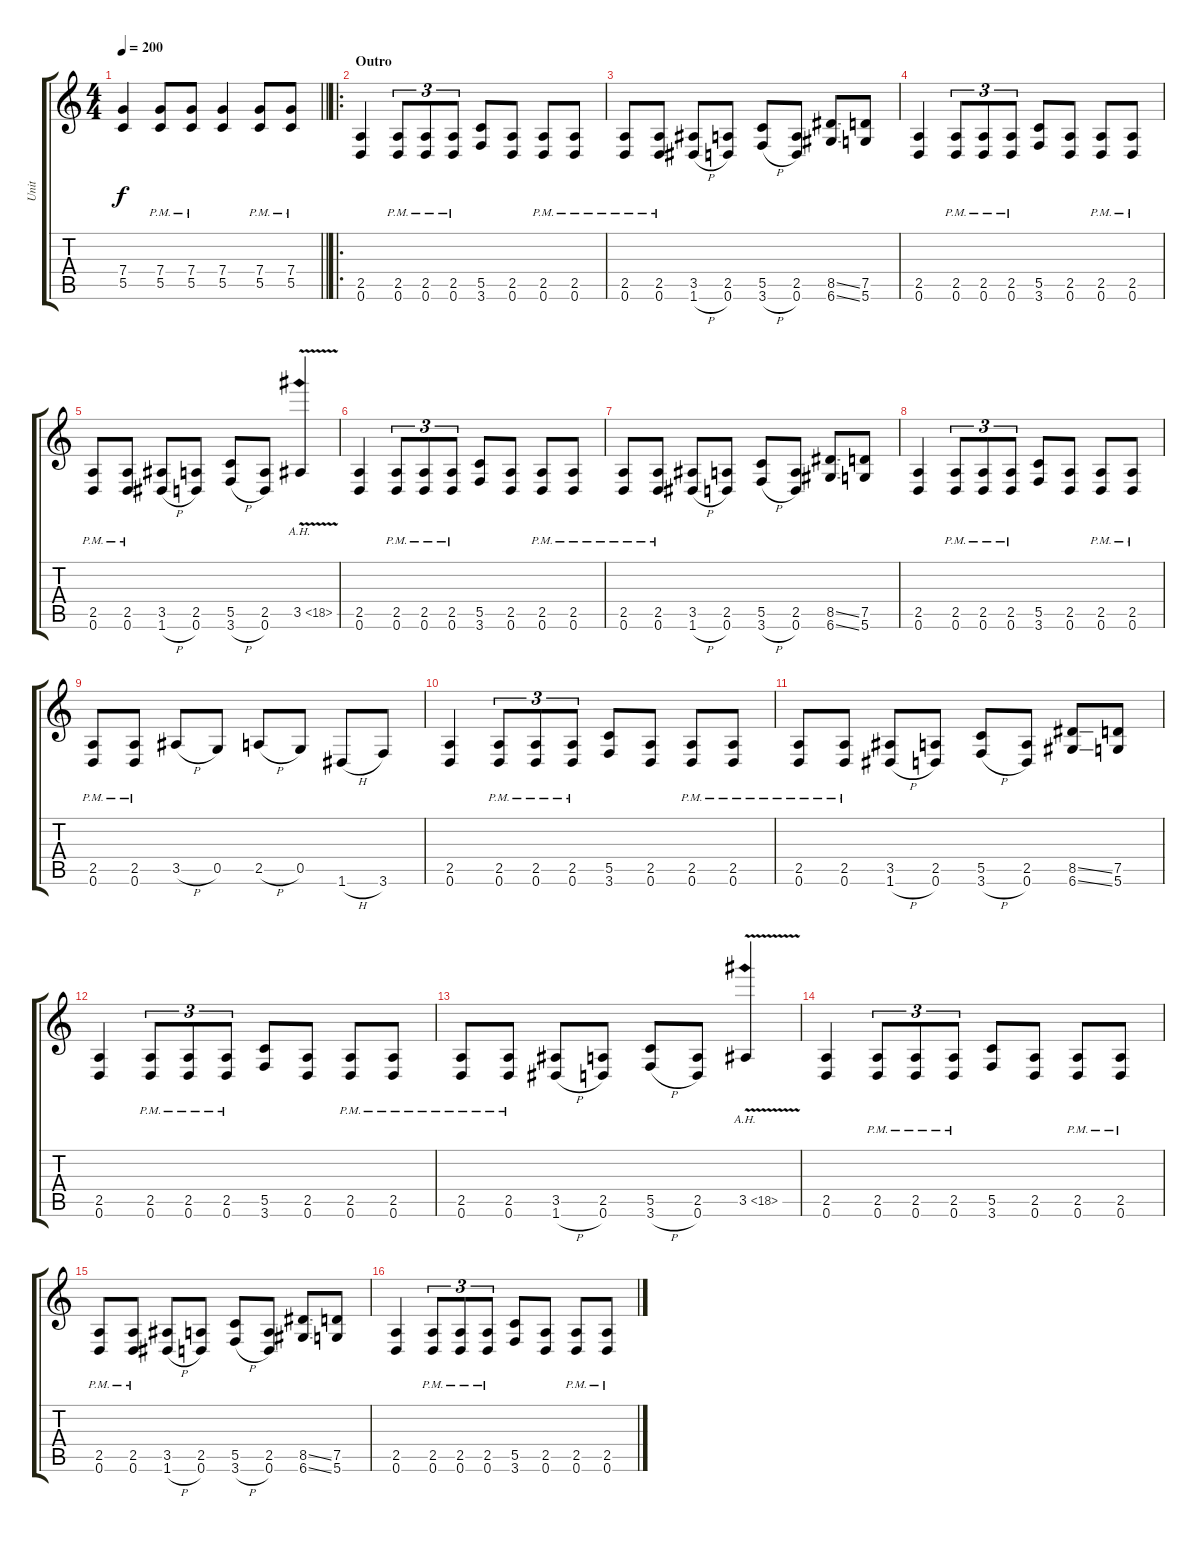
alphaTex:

\track ("Unit" "Unit") {instrument overdrivenguitar}
\staff {score tabs}
\tuning (D4 A3 F3 C3 G2 D2) {hide}
\ts (4 4)
\tempo 200
\clef g2
\barLineRight lightlight
\ks c
(7.4 5.5).4{dy f} (7.4{pm} 5.5{pm}).8 (7.4{pm} 5.5{pm}).8 (7.4 5.5).4 (7.4{pm} 5.5{pm}).8 (7.4{pm} 5.5{pm}).8 |
\ro
\section ("" "Outro")
(2.5 0.6).4 (2.5{pm} 0.6{pm}).8{tu (3 2)} (2.5{pm} 0.6{pm}).8{tu (3 2)} (2.5{pm} 0.6{pm}).8{tu (3 2)} (5.5 3.6).8 (2.5 0.6).8 (2.5{pm} 0.6{pm}).8 (2.5{pm} 0.6{pm}).8 |
(2.5{pm} 0.6{pm}).8 (2.5{pm} 0.6{pm}).8 (3.5 1.6{h}).8 (2.5 0.6).8 (5.5 3.6{h}).8 (2.5 0.6).8 (8.5{ss} 6.6{ss}).8 (7.5 5.6).8 |
(2.5 0.6).4 (2.5{pm} 0.6{pm}).8{tu (3 2)} (2.5{pm} 0.6{pm}).8{tu (3 2)} (2.5{pm} 0.6{pm}).8{tu (3 2)} (5.5 3.6).8 (2.5 0.6).8 (2.5{pm} 0.6{pm}).8 (2.5{pm} 0.6{pm}).8 |
(2.5{pm} 0.6{pm}).8 (2.5{pm} 0.6{pm}).8 (3.5 1.6{h}).8 (2.5 0.6).8 (5.5 3.6{h}).8 (2.5 0.6).8 3.5{ah 15 v}.4 |
(2.5 0.6).4 (2.5{pm} 0.6{pm}).8{tu (3 2)} (2.5{pm} 0.6{pm}).8{tu (3 2)} (2.5{pm} 0.6{pm}).8{tu (3 2)} (5.5 3.6).8 (2.5 0.6).8 (2.5{pm} 0.6{pm}).8 (2.5{pm} 0.6{pm}).8 |
(2.5{pm} 0.6{pm}).8 (2.5{pm} 0.6{pm}).8 (3.5 1.6{h}).8 (2.5 0.6).8 (5.5 3.6{h}).8 (2.5 0.6).8 (8.5{ss} 6.6{ss}).8 (7.5 5.6).8 |
(2.5 0.6).4 (2.5{pm} 0.6{pm}).8{tu (3 2)} (2.5{pm} 0.6{pm}).8{tu (3 2)} (2.5{pm} 0.6{pm}).8{tu (3 2)} (5.5 3.6).8 (2.5 0.6).8 (2.5{pm} 0.6{pm}).8 (2.5{pm} 0.6{pm}).8 |
(2.5{pm} 0.6{pm}).8 (2.5{pm} 0.6{pm}).8 3.5{h}.8 0.5.8 2.5{h}.8 0.5.8 1.6{h}.8 3.6.8 |
(2.5 0.6).4 (2.5{pm} 0.6{pm}).8{tu (3 2)} (2.5{pm} 0.6{pm}).8{tu (3 2)} (2.5{pm} 0.6{pm}).8{tu (3 2)} (5.5 3.6).8 (2.5 0.6).8 (2.5{pm} 0.6{pm}).8 (2.5{pm} 0.6{pm}).8 |
(2.5{pm} 0.6{pm}).8 (2.5{pm} 0.6{pm}).8 (3.5 1.6{h}).8 (2.5 0.6).8 (5.5 3.6{h}).8 (2.5 0.6).8 (8.5{ss} 6.6{ss}).8 (7.5 5.6).8 |
(2.5 0.6).4 (2.5{pm} 0.6{pm}).8{tu (3 2)} (2.5{pm} 0.6{pm}).8{tu (3 2)} (2.5{pm} 0.6{pm}).8{tu (3 2)} (5.5 3.6).8 (2.5 0.6).8 (2.5{pm} 0.6{pm}).8 (2.5{pm} 0.6{pm}).8 |
(2.5{pm} 0.6{pm}).8 (2.5{pm} 0.6{pm}).8 (3.5 1.6{h}).8 (2.5 0.6).8 (5.5 3.6{h}).8 (2.5 0.6).8 3.5{ah 15 v}.4 |
(2.5 0.6).4 (2.5{pm} 0.6{pm}).8{tu (3 2)} (2.5{pm} 0.6{pm}).8{tu (3 2)} (2.5{pm} 0.6{pm}).8{tu (3 2)} (5.5 3.6).8 (2.5 0.6).8 (2.5{pm} 0.6{pm}).8 (2.5{pm} 0.6{pm}).8 |
(2.5{pm} 0.6{pm}).8 (2.5{pm} 0.6{pm}).8 (3.5 1.6{h}).8 (2.5 0.6).8 (5.5 3.6{h}).8 (2.5 0.6).8 (8.5{ss} 6.6{ss}).8 (7.5 5.6).8 |
(2.5 0.6).4 (2.5{pm} 0.6{pm}).8{tu (3 2)} (2.5{pm} 0.6{pm}).8{tu (3 2)} (2.5{pm} 0.6{pm}).8{tu (3 2)} (5.5 3.6).8 (2.5 0.6).8 (2.5{pm} 0.6{pm}).8 (2.5{pm} 0.6{pm}).8
